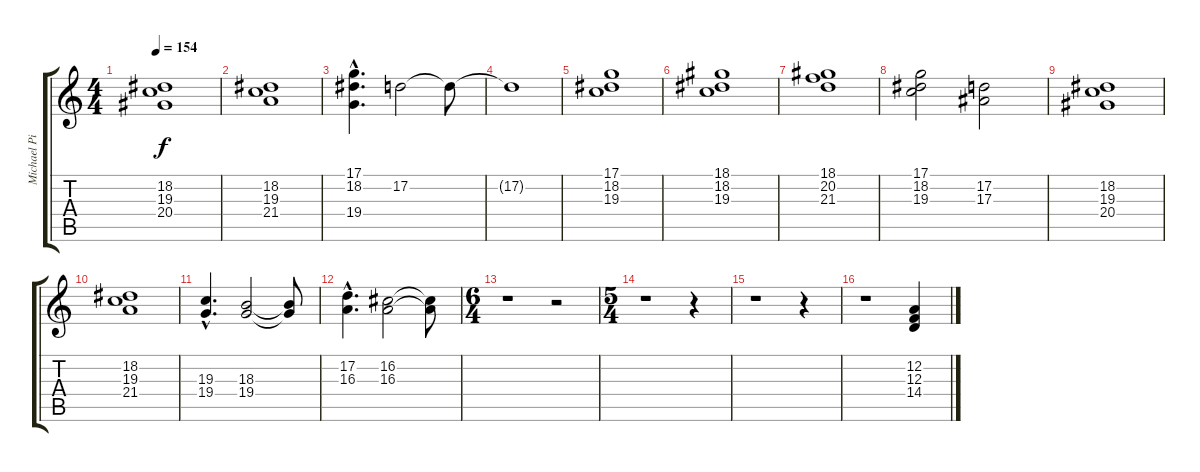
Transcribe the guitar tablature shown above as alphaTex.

\track ("Michael Pinnella" "Michael Pi") {instrument stringensemble1}
\staff {score tabs}
\tuning (D4 A3 F3 C3 G2 D2) {hide}
\ts (4 4)
\tempo 154
\clef g2
\ks c
(18.2 19.3 20.4).1{dy f} |
(18.2 19.3 21.4).1 |
(17.1 18.2{hac} 19.4).4{d} 17.2.2 17.2{t}.8 |
17.2{t}.1 |
(17.1 18.2 19.3).1 |
(18.1 18.2 19.3).1 |
(18.1 20.2 21.3).1 |
(17.1 18.2 19.3).2 (17.2 17.3).2 |
(18.2 19.3 20.4).1 |
(18.2 19.3 21.4).1 |
(19.3{hac} 19.4{hac}).4{d} (18.3 19.4).2 (18.3{t} 19.4{t}).8 |
(17.2{hac} 16.3{hac}).4{d} (16.2 16.3).2 (16.2{t} 16.3{t}).8 |
\ts (6 4)
r.1 r.2 |
\ts (5 4)
r.1 r.4 |
r.1 r.4 |
r.1 (12.2 12.3 14.4).4{volume 12}
